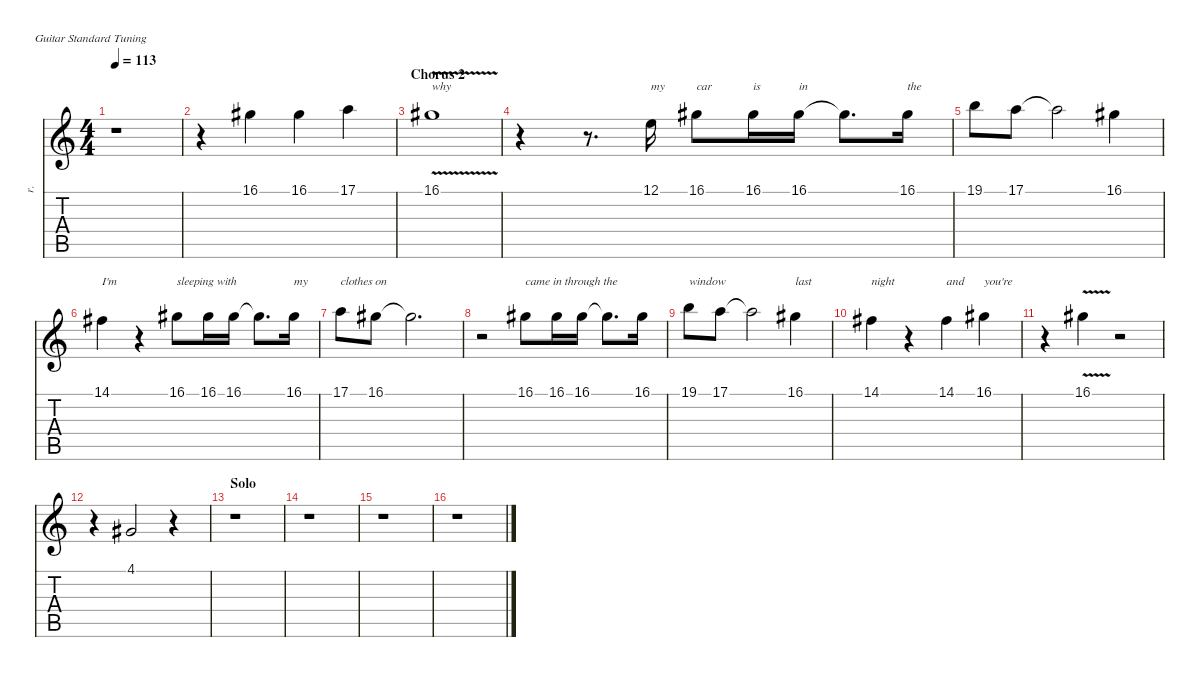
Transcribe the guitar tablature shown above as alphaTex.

\defaultSystemsLayout 4
\hideDynamics
\bracketExtendMode nobrackets
\otherSystemsTrackNameOrientation horizontal
\track ("Cécile" "r.") {instrument synthvoice}
\staff {score tabs}
\tuning (E4 B3 G3 D3 A2 E2)
\ts (4 4)
\tempo 113
\clef g2
\ks c
r.1{dy f beam Down} |
r.4{beam Down} 16.1{acc #}.4{beam Down} 16.1{acc #}.4{beam Down} 17.1.4{beam Down} |
\section ("" "Chorus 2")
16.1{v acc #}.1{txt "why" beam Down} |
r.4{beam Down} r.8{d beam Down} 12.1.16{txt "my" beam Down} 16.1{acc #}.8{txt "car" beam Down} 16.1{acc #}.16{txt "is" beam Down} 16.1{acc #}.16{txt "in" beam Down} 16.1{t acc #}.8{d beam Down} 16.1{acc #}.16{txt "the" beam Down} |
19.1.8{beam Down} 17.1.8{beam Down} 17.1{t}.2{beam Down} 16.1{acc #}.4{beam Down} |
14.1{acc #}.4{txt "I'm" beam Down} r.4{beam Down} 16.1{acc #}.8{txt "sleeping with" beam Down} 16.1{acc #}.16{beam Down} 16.1{acc #}.16{beam Down} 16.1{t acc #}.8{d beam Down} 16.1{acc #}.16{txt "my" beam Down} |
17.1.8{txt "clothes on" beam Down} 16.1{acc #}.8{beam Down} 16.1{t acc #}.2{d beam Down} |
r.2{beam Down} 16.1{acc #}.8{txt "came in through the" beam Down} 16.1{acc #}.16{beam Down} 16.1{acc #}.16{beam Down} 16.1{t acc #}.8{d beam Down} 16.1{acc #}.16{beam Down} |
19.1.8{txt "window" beam Down} 17.1.8{beam Down} 17.1{t}.2{beam Down} 16.1{acc #}.4{txt "last" beam Down} |
14.1{acc #}.4{txt "night" beam Down} r.4{beam Down} 14.1{acc #}.4{txt "and " beam Down} 16.1{acc #}.4{txt "you're" beam Down} |
r.4{beam Down} 16.1{v acc #}.4{beam Down} r.2{beam Down} |
r.4{beam Down} 4.1{acc #}.2{beam Up} r.4{beam Up} |
\section ("" "Solo")
r.1{beam Down} |
r.1{beam Down} |
r.1{beam Down} |
r.1{beam Down}
